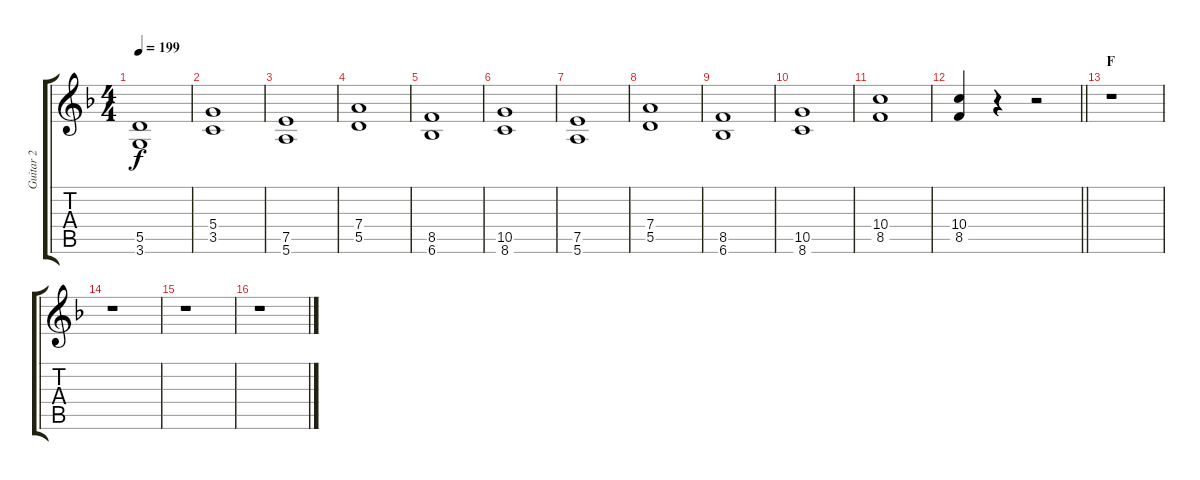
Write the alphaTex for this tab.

\track ("Guitar 2" "Guitar 2") {instrument distortionguitar}
\staff {score tabs}
\tuning (E4 B3 G3 D3 A2 E2) {hide}
\ts (4 4)
\tempo 199
\clef g2
\ks f
(5.5 3.6).1{dy f} |
(5.4 3.5).1 |
(7.5 5.6).1 |
(7.4 5.5).1 |
(8.5 6.6).1 |
(10.5 8.6).1 |
(7.5 5.6).1 |
(7.4 5.5).1 |
(8.5 6.6).1 |
(10.5 8.6).1 |
(10.4 8.5).1 |
\barLineRight lightlight
(10.4 8.5).4 r.4 r.2 |
\section ("" "F")
r.1 |
r.1 |
r.1 |
r.1
